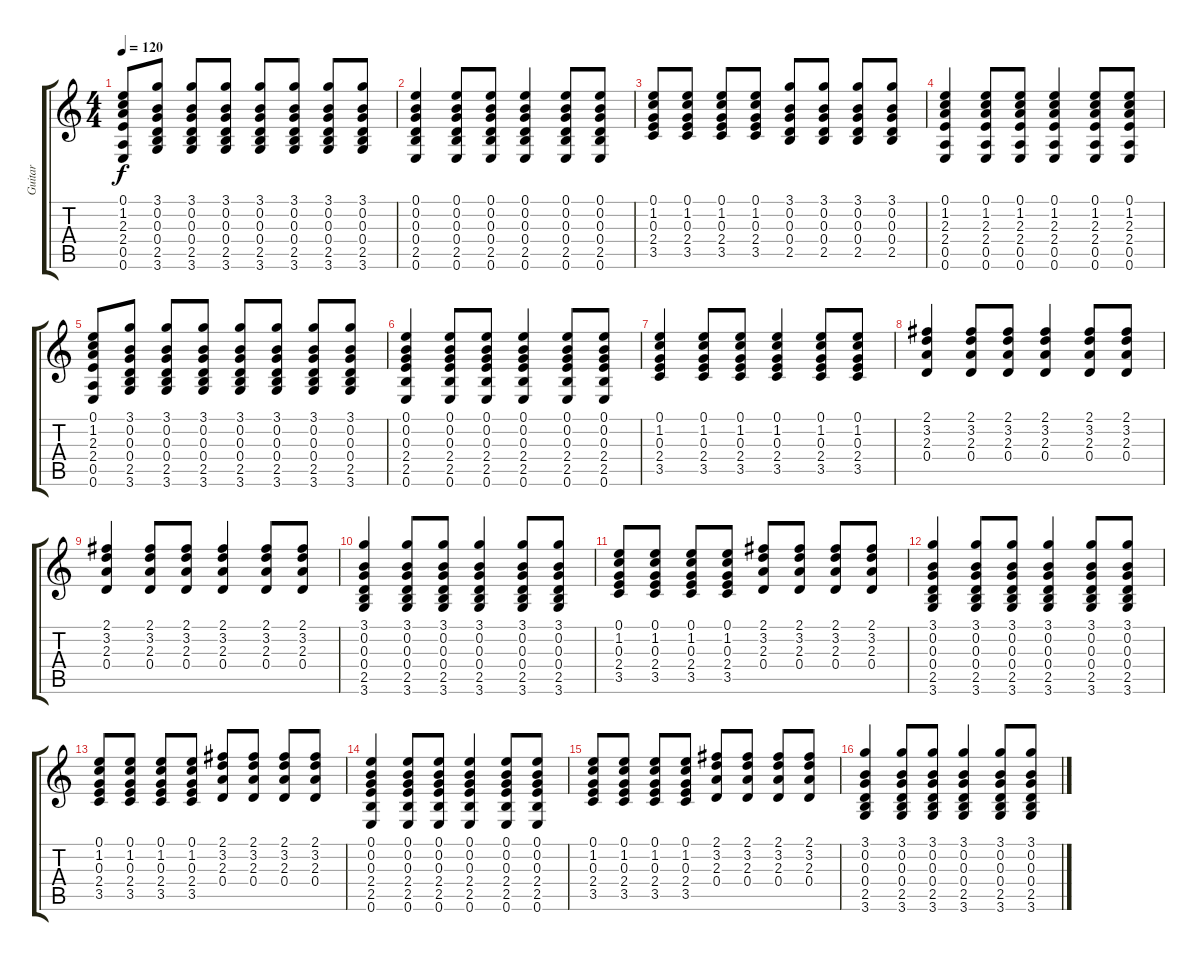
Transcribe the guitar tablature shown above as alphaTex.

\track ("Guitar" "Guitar") {instrument acousticguitarnylon}
\staff {score tabs}
\tuning (E4 B3 G3 D3 A2 E2) {hide}
\ts (4 4)
\tempo 120
\clef g2
\ks c
(0.1 1.2 2.3 2.4 0.5 0.6).8{dy f} (3.1 0.2 0.3 0.4 2.5 3.6).8 (3.1 0.2 0.3 0.4 2.5 3.6).8 (3.1 0.2 0.3 0.4 2.5 3.6).8 (3.1 0.2 0.3 0.4 2.5 3.6).8 (3.1 0.2 0.3 0.4 2.5 3.6).8 (3.1 0.2 0.3 0.4 2.5 3.6).8 (3.1 0.2 0.3 0.4 2.5 3.6).8 |
(0.1 0.2 0.3 0.4 2.5 0.6).4 (0.1 0.2 0.3 0.4 2.5 0.6).8 (0.1 0.2 0.3 0.4 2.5 0.6).8 (0.1 0.2 0.3 0.4 2.5 0.6).4 (0.1 0.2 0.3 0.4 2.5 0.6).8 (0.1 0.2 0.3 0.4 2.5 0.6).8 |
(0.1 1.2 0.3 2.4 3.5).8 (0.1 1.2 0.3 2.4 3.5).8 (0.1 1.2 0.3 2.4 3.5).8 (0.1 1.2 0.3 2.4 3.5).8 (3.1 0.2 0.3 0.4 2.5).8 (3.1 0.2 0.3 0.4 2.5).8 (3.1 0.2 0.3 0.4 2.5).8 (3.1 0.2 0.3 0.4 2.5).8 |
(0.1 1.2 2.3 2.4 0.5 0.6).4 (0.1 1.2 2.3 2.4 0.5 0.6).8 (0.1 1.2 2.3 2.4 0.5 0.6).8 (0.1 1.2 2.3 2.4 0.5 0.6).4 (0.1 1.2 2.3 2.4 0.5 0.6).8 (0.1 1.2 2.3 2.4 0.5 0.6).8 |
(0.1 1.2 2.3 2.4 0.5 0.6).8 (3.1 0.2 0.3 0.4 2.5 3.6).8 (3.1 0.2 0.3 0.4 2.5 3.6).8 (3.1 0.2 0.3 0.4 2.5 3.6).8 (3.1 0.2 0.3 0.4 2.5 3.6).8 (3.1 0.2 0.3 0.4 2.5 3.6).8 (3.1 0.2 0.3 0.4 2.5 3.6).8 (3.1 0.2 0.3 0.4 2.5 3.6).8 |
(0.1 0.2 0.3 2.4 2.5 0.6).4 (0.1 0.2 0.3 2.4 2.5 0.6).8 (0.1 0.2 0.3 2.4 2.5 0.6).8 (0.1 0.2 0.3 2.4 2.5 0.6).4 (0.1 0.2 0.3 2.4 2.5 0.6).8 (0.1 0.2 0.3 2.4 2.5 0.6).8 |
(0.1 1.2 0.3 2.4 3.5).4 (0.1 1.2 0.3 2.4 3.5).8 (0.1 1.2 0.3 2.4 3.5).8 (0.1 1.2 0.3 2.4 3.5).4 (0.1 1.2 0.3 2.4 3.5).8 (0.1 1.2 0.3 2.4 3.5).8 |
(2.1 3.2 2.3 0.4).4 (2.1 3.2 2.3 0.4).8 (2.1 3.2 2.3 0.4).8 (2.1 3.2 2.3 0.4).4 (2.1 3.2 2.3 0.4).8 (2.1 3.2 2.3 0.4).8 |
(2.1 3.2 2.3 0.4).4 (2.1 3.2 2.3 0.4).8 (2.1 3.2 2.3 0.4).8 (2.1 3.2 2.3 0.4).4 (2.1 3.2 2.3 0.4).8 (2.1 3.2 2.3 0.4).8 |
(3.1 0.2 0.3 0.4 2.5 3.6).4 (3.1 0.2 0.3 0.4 2.5 3.6).8 (3.1 0.2 0.3 0.4 2.5 3.6).8 (3.1 0.2 0.3 0.4 2.5 3.6).4 (3.1 0.2 0.3 0.4 2.5 3.6).8 (3.1 0.2 0.3 0.4 2.5 3.6).8 |
(0.1 1.2 0.3 2.4 3.5).8 (0.1 1.2 0.3 2.4 3.5).8 (0.1 1.2 0.3 2.4 3.5).8 (0.1 1.2 0.3 2.4 3.5).8 (2.1 3.2 2.3 0.4).8 (2.1 3.2 2.3 0.4).8 (2.1 3.2 2.3 0.4).8 (2.1 3.2 2.3 0.4).8 |
(3.1 0.2 0.3 0.4 2.5 3.6).4 (3.1 0.2 0.3 0.4 2.5 3.6).8 (3.1 0.2 0.3 0.4 2.5 3.6).8 (3.1 0.2 0.3 0.4 2.5 3.6).4 (3.1 0.2 0.3 0.4 2.5 3.6).8 (3.1 0.2 0.3 0.4 2.5 3.6).8 |
(0.1 1.2 0.3 2.4 3.5).8 (0.1 1.2 0.3 2.4 3.5).8 (0.1 1.2 0.3 2.4 3.5).8 (0.1 1.2 0.3 2.4 3.5).8 (2.1 3.2 2.3 0.4).8 (2.1 3.2 2.3 0.4).8 (2.1 3.2 2.3 0.4).8 (2.1 3.2 2.3 0.4).8 |
(0.1 0.2 0.3 2.4 2.5 0.6).4 (0.1 0.2 0.3 2.4 2.5 0.6).8 (0.1 0.2 0.3 2.4 2.5 0.6).8 (0.1 0.2 0.3 2.4 2.5 0.6).4 (0.1 0.2 0.3 2.4 2.5 0.6).8 (0.1 0.2 0.3 2.4 2.5 0.6).8 |
(0.1 1.2 0.3 2.4 3.5).8 (0.1 1.2 0.3 2.4 3.5).8 (0.1 1.2 0.3 2.4 3.5).8 (0.1 1.2 0.3 2.4 3.5).8 (2.1 3.2 2.3 0.4).8 (2.1 3.2 2.3 0.4).8 (2.1 3.2 2.3 0.4).8 (2.1 3.2 2.3 0.4).8 |
(3.1 0.2 0.3 0.4 2.5 3.6).4 (3.1 0.2 0.3 0.4 2.5 3.6).8 (3.1 0.2 0.3 0.4 2.5 3.6).8 (3.1 0.2 0.3 0.4 2.5 3.6).4 (3.1 0.2 0.3 0.4 2.5 3.6).8 (3.1 0.2 0.3 0.4 2.5 3.6).8
